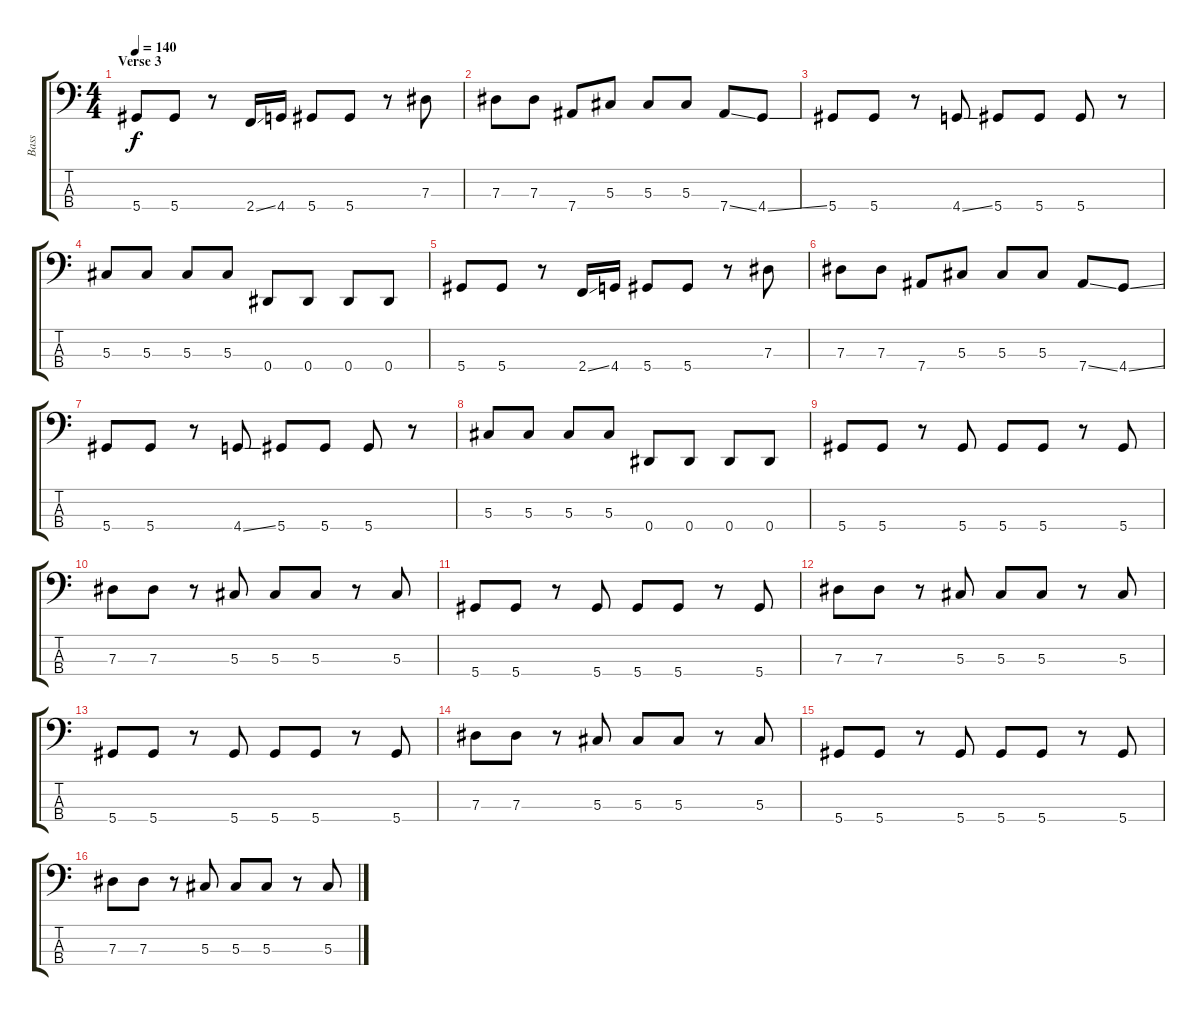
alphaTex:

\track ("Bass" "Bass") {instrument electricbassfinger}
\staff {score tabs}
\tuning (Gb2 Db2 Ab1 Eb1) {hide}
\ts (4 4)
\section ("" "Verse 3")
\tempo 140
\clef f4
\ks c
5.4.8{dy f} 5.4.8 r.8 2.4{ss}.16 4.4.16 5.4.8 5.4.8 r.8 7.3.8 |
7.3.8 7.3.8 7.4.8 5.3.8 5.3.8 5.3.8 7.4{ss}.8 4.4{ss}.8 |
5.4.8 5.4.8 r.8 4.4{ss}.8 5.4.8 5.4.8 5.4.8 r.8 |
5.3.8 5.3.8 5.3.8 5.3.8 0.4.8 0.4.8 0.4.8 0.4.8 |
5.4.8 5.4.8 r.8 2.4{ss}.16 4.4.16 5.4.8 5.4.8 r.8 7.3.8 |
7.3.8 7.3.8 7.4.8 5.3.8 5.3.8 5.3.8 7.4{ss}.8 4.4{ss}.8 |
5.4.8 5.4.8 r.8 4.4{ss}.8 5.4.8 5.4.8 5.4.8 r.8 |
5.3.8 5.3.8 5.3.8 5.3.8 0.4.8 0.4.8 0.4.8 0.4.8 |
5.4.8 5.4.8 r.8 5.4.8 5.4.8 5.4.8 r.8 5.4.8 |
7.3.8 7.3.8 r.8 5.3.8 5.3.8 5.3.8 r.8 5.3.8 |
5.4.8 5.4.8 r.8 5.4.8 5.4.8 5.4.8 r.8 5.4.8 |
7.3.8 7.3.8 r.8 5.3.8 5.3.8 5.3.8 r.8 5.3.8 |
5.4.8 5.4.8 r.8 5.4.8 5.4.8 5.4.8 r.8 5.4.8 |
7.3.8 7.3.8 r.8 5.3.8 5.3.8 5.3.8 r.8 5.3.8 |
5.4.8 5.4.8 r.8 5.4.8 5.4.8 5.4.8 r.8 5.4.8 |
7.3.8 7.3.8 r.8 5.3.8 5.3.8 5.3.8 r.8 5.3.8
